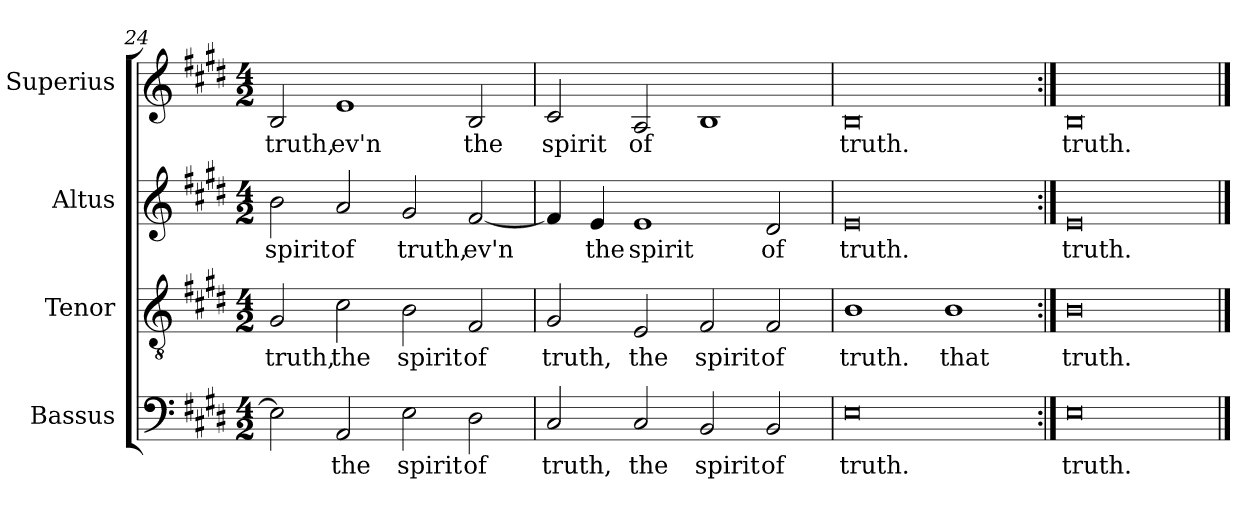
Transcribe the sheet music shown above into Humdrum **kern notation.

**kern	**text	**kern	**text	**kern	**text	**kern	**text
*part4	*part4	*part3	*part3	*part2	*part2	*part1	*part1
*staff4	*staff4	*staff3	*staff3	*staff2	*staff2	*staff1	*staff1
*I"Bassus	*	*I"Tenor	*	*I"Altus	*	*I"Superius	*
*I'B.	*	*I'T.	*	*I'A.	*	*I'S.	*
!!LO:LB:g=z
*clefF4	*	*clefGv2	*	*clefG2	*	*clefG2	*
*	*	*ITrd7c12	*	*	*	*	*
*k[f#c#g#d#]	*	*k[f#c#g#d#]	*	*k[f#c#g#d#]	*	*k[f#c#g#d#]	*
*E:	*	*E:	*	*E:	*	*E:	*
*M4/2	*	*M4/2	*	*M4/2	*	*M4/2	*
=24	=24	=24	=24	=24	=24	=24	=24
!	!	!	!LO:LY:b:color=#000000	!	!	!	!
!	!	!	!	!	!LO:LY:b:color=#000000	!	!
!	!	!	!	!	!	!	!LO:LY:b:color=#000000
2Ei\]	.	2GG#i/	truth,	2bi\	spirit	2Bi/	truth,
!	!LO:LY:b:color=#000000	!	!	!	!	!	!
!	!	!	!LO:LY:b:color=#000000	!	!	!	!
!	!	!	!	!	!LO:LY:b:color=#000000	!	!
!	!	!	!	!	!	!	!LO:LY:b:color=#000000
2AAi/	the	2C#i\	the	2ai/	of	1ei	ev'n
!	!LO:LY:b:color=#000000	!	!	!	!	!	!
!	!	!	!LO:LY:b:color=#000000	!	!	!	!
!	!	!	!	!	!LO:LY:b:color=#000000	!	!
2Ei\	spirit	2BBi\	spirit	2g#i/	truth,	.	.
!	!LO:LY:b:color=#000000	!	!	!	!	!	!
!	!	!	!LO:LY:b:color=#000000	!	!	!	!
!	!	!	!	!	!LO:LY:b:color=#000000	!	!
!	!	!	!	!	!	!	!LO:LY:b:color=#000000
2D#i\	of	2FF#i/	of	[<2f#i/	ev'n	2Bi/	the
=25	=25	=25	=25	=25	=25	=25	=25
!	!LO:LY:b:color=#000000	!	!	!	!	!	!
!	!	!	!LO:LY:b:color=#000000	!	!	!	!
!	!	!	!	!	!	!	!LO:LY:b:color=#000000
2C#i/	truth,	2GG#i/	truth,	4f#i/]	.	2c#i/	spirit
!	!	!	!	!	!LO:LY:b:color=#000000	!	!
.	.	.	.	4ei/	the	.	.
!	!LO:LY:b:color=#000000	!	!	!	!	!	!
!	!	!	!LO:LY:b:color=#000000	!	!	!	!
!	!	!	!	!	!LO:LY:b:color=#000000	!	!
!	!	!	!	!	!	!	!LO:LY:b:color=#000000
2C#i/	the	2EEi/	the	1ei	spirit	2Ai/	of
!	!LO:LY:b:color=#000000	!	!	!	!	!	!
!	!	!	!LO:LY:b:color=#000000	!	!	!	!
2BBi/	spirit	2FF#i/	spirit	.	.	1Bi	.
!	!LO:LY:b:color=#000000	!	!	!	!	!	!
!	!	!	!LO:LY:b:color=#000000	!	!	!	!
!	!	!	!	!	!LO:LY:b:color=#000000	!	!
2BBi/	of	2FF#i/	of	2d#i/	of	.	.
=26	=26	=26	=26	=26	=26	=26	=26
!	!LO:LY:b:color=#000000	!	!	!	!	!	!
!	!	!	!LO:LY:b:color=#000000	!	!	!	!
!	!	!	!	!	!LO:LY:b:color=#000000	!	!
!	!	!	!	!	!	!	!LO:LY:b:color=#000000
0Ei	truth.	1BBi	truth.	0ei	truth.	0Bi	truth.
!	!	!	!LO:LY:b:color=#000000	!	!	!	!
.	.	1BBi	that	.	.	.	.
=27:|!	=27:|!	=27:|!	=27:|!	=27:|!	=27:|!	=27:|!	=27:|!
!	!LO:LY:b:color=#000000	!	!	!	!	!	!
!	!	!	!LO:LY:b:color=#000000	!	!	!	!
!	!	!	!	!	!LO:LY:b:color=#000000	!	!
!	!	!	!	!	!	!	!LO:LY:b:color=#000000
0Ei	truth.	0BBi	truth.	0ei	truth.	0Bi	truth.
==	==	==	==	==	==	==	==
*-	*-	*-	*-	*-	*-	*-	*-
